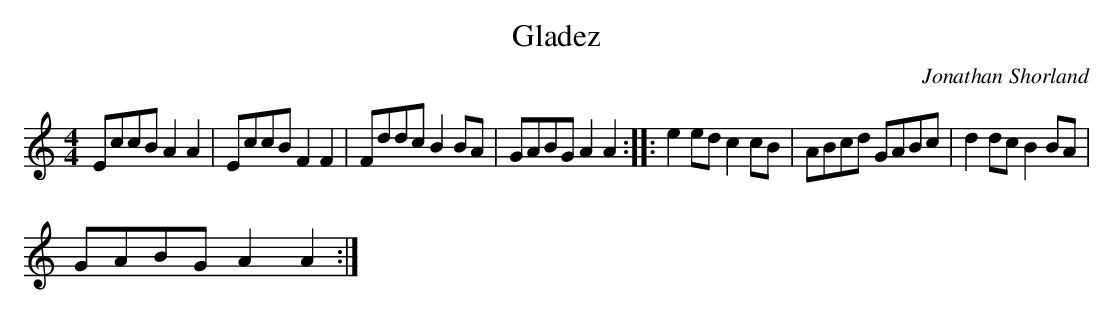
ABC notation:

X:1
T:Gladez
M:4/4
L:1/8
C:Jonathan Shorland
K:Am
EccB A2A2|EccB F2F2|Fddc B2BA|GABG A2A2:|:e2ed c2cB|ABcd GABc|d2dc B2BA|
GABG A2A2:|
